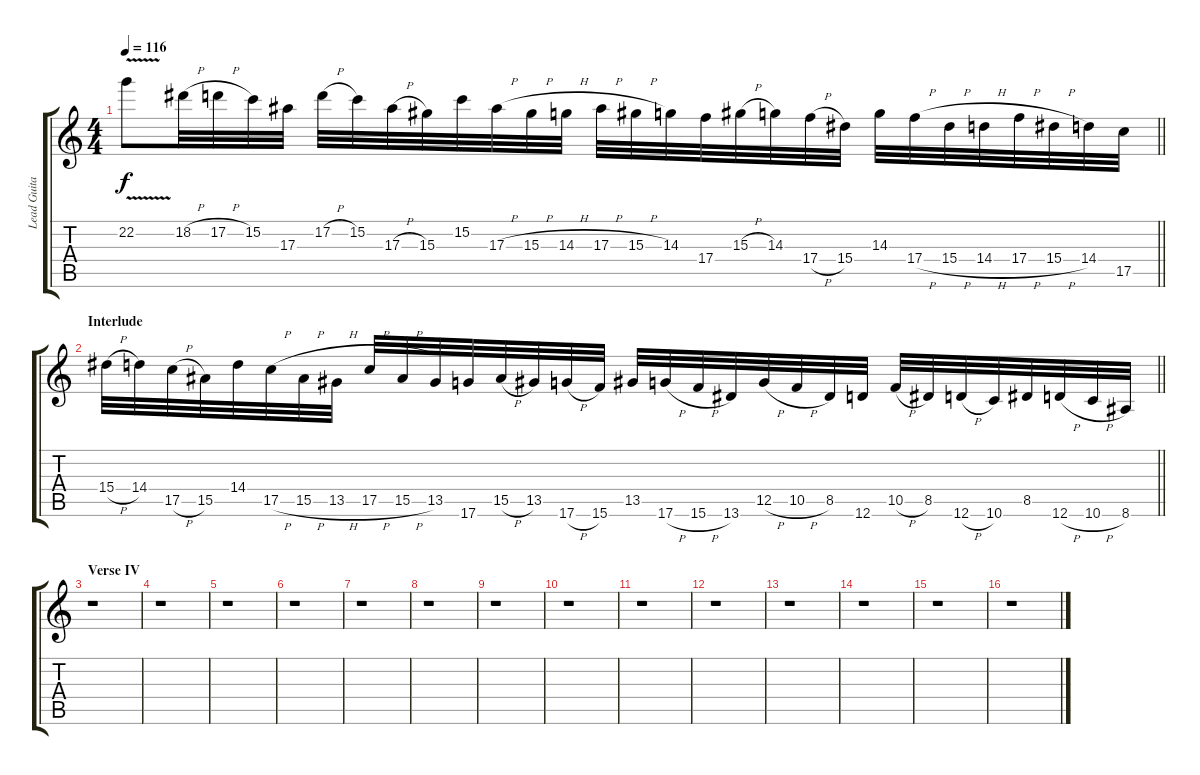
\track ("Lead Guitar II" "Lead Guita") {instrument overdrivenguitar}
\staff {score tabs}
\tuning (D4 A3 F3 C3 G2 D2) {hide}
\ts (4 4)
\tempo 116
\clef g2
\barLineRight lightlight
\ks c
22.2{v}.8{dy f} 18.2{h}.32 17.2{h}.32 15.2.32 17.3.32 17.2{h}.32 15.2.32 17.3{h}.32 15.3.32 15.2.32 17.3{h}.32 15.3{h}.32 14.3{h}.32 17.3{h}.32 15.3{h}.32 14.3.32 17.4.32 15.3{h}.32 14.3.32 17.4{h}.32 15.4.32 14.3.32 17.4{h}.32 15.4{h}.32 14.4{h}.32 17.4{h}.32 15.4{h}.32 14.4.32 17.5.32 |
\section ("" "Interlude")
\barLineRight lightlight
15.4{h}.32 14.4.32 17.5{h}.32 15.5.32 14.4.32 17.5{h}.32 15.5{h}.32 13.5{h}.32 17.5{h}.32 15.5{h}.32 13.5.32 17.6.32 15.5{h}.32 13.5.32 17.6{h}.32 15.6.32 13.5.32 17.6{h}.32 15.6{h}.32 13.6.32 12.5{h}.32 10.5{h}.32 8.5.32 12.6.32 10.5{h}.32 8.5.32 12.6{h}.32 10.6.32 8.5.32 12.6{h}.32 10.6{h}.32 8.6.32 |
\section ("" "Verse IV")
r.1 |
r.1 |
r.1 |
r.1 |
r.1 |
r.1 |
r.1 |
r.1 |
r.1 |
r.1 |
r.1 |
r.1 |
r.1 |
r.1
